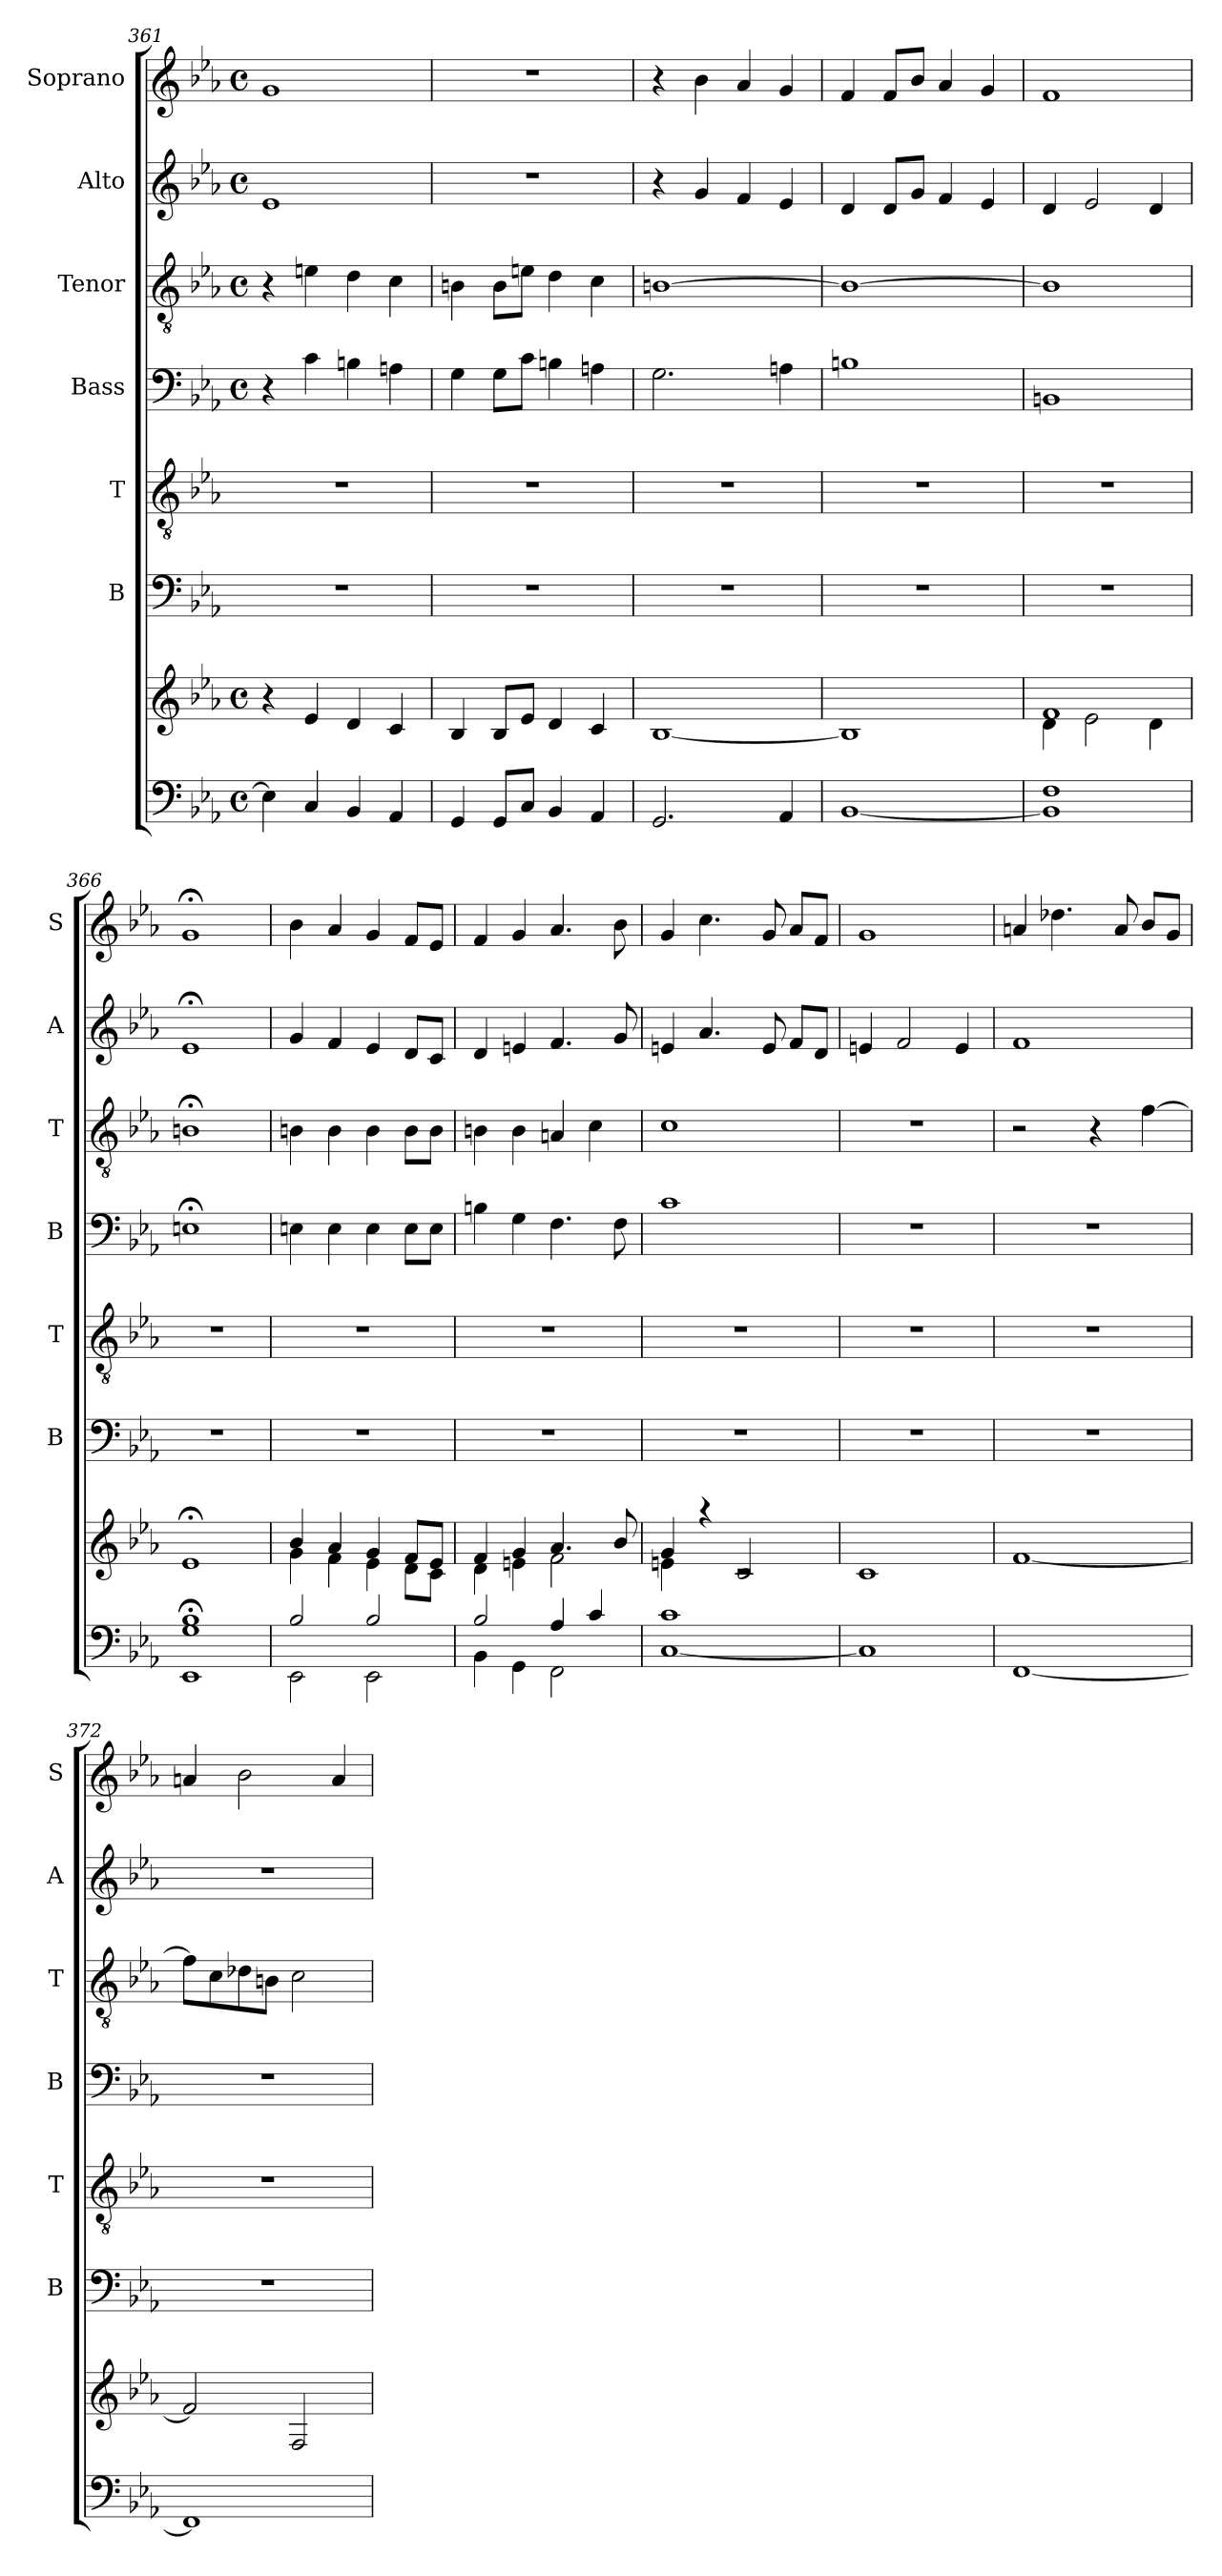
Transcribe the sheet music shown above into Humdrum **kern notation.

**kern	**kern	**kern	**kern	**kern	**kern	**kern	**kern
*part8	*part7	*part6	*part5	*part4	*part3	*part2	*part1
*staff8	*staff7	*staff6	*staff5	*staff4	*staff3	*staff2	*staff1
*	*	*I"B	*I"T	*I"Bass	*I"Tenor	*I"Alto	*I"Soprano
*	*	*I'B	*I'T	*I'B	*I'T	*I'A	*I'S
!!LO:PB:g=z
*clefF4	*clefG2	*clefF4	*clefGv2	*clefF4	*clefGv2	*clefG2	*clefG2
*k[b-e-a-]	*k[b-e-a-]	*k[b-e-a-]	*k[b-e-a-]	*k[b-e-a-]	*k[b-e-a-]	*k[b-e-a-]	*k[b-e-a-]
*E-:	*E-:	*E-:	*E-:	*E-:	*E-:	*E-:	*E-:
*M4/4	*M4/4	*	*	*M4/4	*M4/4	*M4/4	*M4/4
*met(c)	*met(c)	*	*	*met(c)	*met(c)	*met(c)	*met(c)
=361	=361	=361	=361	=361	=361	=361	=361
4E-\]	4r	1r	1r	4r	4r	1e-	1g
4C/	4e-/	.	.	4c\	4e\	.	.
4BB-/	4d/	.	.	4B\	4d\	.	.
4AA-/	4c/	.	.	4A\	4c\	.	.
=362	=362	=362	=362	=362	=362	=362	=362
4GG/	4B-/	1r	1r	4G\	4B\	1r	1r
8GG/L	8B-/L	.	.	8G\L	8B\L	.	.
8C/J	8e-/J	.	.	8c\J	8e\J	.	.
4BB-/	4d/	.	.	4B\	4d\	.	.
4AA-/	4c/	.	.	4A\	4c\	.	.
=363	=363	=363	=363	=363	=363	=363	=363
2.GG/	[<1B-	1r	1r	2.G\	[>1B	4r	4r
.	.	.	.	.	.	4g/	4b-\
.	.	.	.	.	.	4f/	4a-/
4AA-/	.	.	.	4A\	.	4e-/	4g/
=364	=364	=364	=364	=364	=364	=364	=364
[>1BB-	1B-]	1r	1r	1B	1B_	4d/	4f/
.	.	.	.	.	.	8d/L	8f/L
.	.	.	.	.	.	8g/J	8b-/J
.	.	.	.	.	.	4f/	4a-/
.	.	.	.	.	.	4e-/	4g/
=365	=365	=365	=365	=365	=365	=365	=365
*	*^	*	*	*	*	*	*
1BB-] 1F	1f	4d\	1r	1r	1BB	1B]	4d/	1f
.	.	2e-\	.	.	.	.	2e-/	.
.	.	4d\	.	.	.	.	4d/	.
*	*v	*v	*	*	*	*	*	*
=366	=366	=366	=366	=366	=366	=366	=366
1EE-; 1G; 1B-;	1e-;	1r	1r	1E;<	1B;<	1e-;	1g;
!!LO:PB:g=z
=367	=367	=367	=367	=367	=367	=367	=367
*^	*^	*	*	*	*	*	*
2B-/	2EE-\	4b-/	4g\	1r	1r	4E\	4B\	4g/	4b-\
.	.	4a-/	4f\	.	.	4E\	4B\	4f/	4a-/
2B-/	2EE-\	4g/	4e-\	.	.	4E\	4B\	4e-/	4g/
.	.	8f/L	8d\L	.	.	8E\L	8B\L	8d/L	8f/L
.	.	8e-/J	8c\J	.	.	8E\J	8B\J	8c/J	8e-/J
=368	=368	=368	=368	=368	=368	=368	=368	=368	=368
2B-/	4BB-\	4f/	4d\	1r	1r	4B\	4B\	4d/	4f/
.	4GG\	4g/	4en\	.	.	4G\	4B\	4en/	4g/
4A-/	2FF\	4.a-/	2f\	.	.	4.F\	4A/	4.f/	4.a-/
4c/	.	.	.	.	.	.	4c\	.	.
.	.	8b-/	.	.	.	8F\	.	8g/	8b-\
*v	*v	*	*	*	*	*	*	*	*
=369	=369	=369	=369	=369	=369	=369	=369	=369
[<1C 1c	4g/	4en\	1r	1r	1c	1c	4en/	4g/
.	4raa	4ryy	.	.	.	.	4.a-/	4.cc\
.	2c/	2rc	.	.	.	.	.	.
.	.	.	.	.	.	.	8e/	8g/
.	.	.	.	.	.	.	8f/L	8a-/L
.	.	.	.	.	.	.	8d/J	8f/J
*	*v	*v	*	*	*	*	*	*
=370	=370	=370	=370	=370	=370	=370	=370
1C]	1c	1r	1r	1r	1r	4en/	1g
.	.	.	.	.	.	2f/	.
.	.	.	.	.	.	4e/	.
=371	=371	=371	=371	=371	=371	=371	=371
[>1FF	[>1f	1r	1r	1r	2r	1f	4an/
.	.	.	.	.	.	.	4.dd-X\
.	.	.	.	.	4r	.	.
.	.	.	.	.	.	.	8a/
.	.	.	.	.	[>4f\	.	8b-/L
.	.	.	.	.	.	.	8g/J
!!LO:PB:g=z
=372	=372	=372	=372	=372	=372	=372	=372
1FF]	2f/]	1r	1r	1r	8f\L]	1r	4an/
.	.	.	.	.	8c\	.	.
.	.	.	.	.	8d-X\	.	2b-\
.	.	.	.	.	8B\J	.	.
.	2F/	.	.	.	2c\	.	.
.	.	.	.	.	.	.	4a/
=	=	=	=	=	=	=	=
*-	*-	*-	*-	*-	*-	*-	*-
